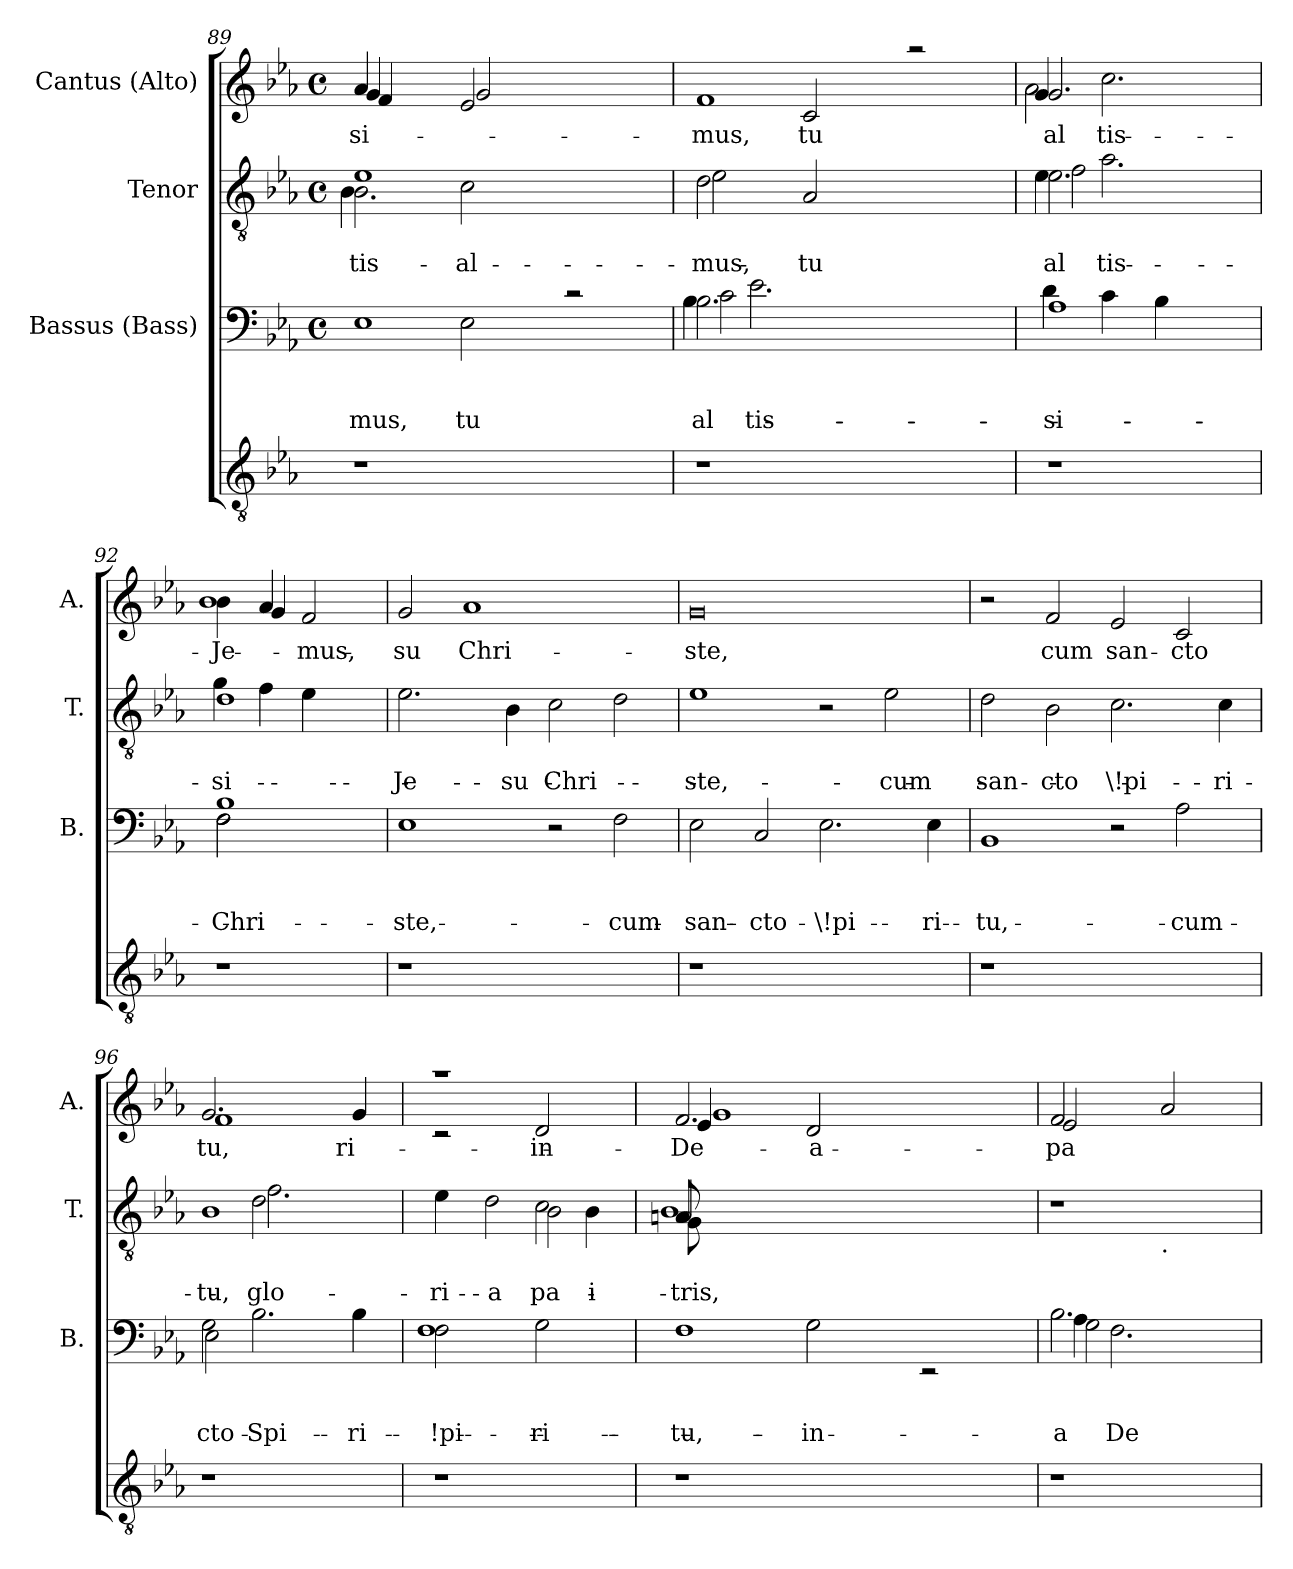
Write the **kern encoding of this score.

**kern	**kern	**text	**text	**text	**kern	**text	**text	**kern	**text
*part4	*part3	*part3	*part3	*part3	*part2	*part2	*part2	*part1	*part1
*staff4	*staff3	*staff3	*staff3	*staff3	*staff2	*staff2	*staff2	*staff1	*staff1
*	*I"Bassus (Bass)	*	*	*	*I"Tenor	*	*	*I"Cantus (Alto)	*
*	*I'B.	*	*	*	*I'T.	*	*	*I'A.	*
*clefGv2	*clefF4	*	*	*	*clefGv2	*	*	*clefG2	*
*k[b-e-a-]	*k[b-e-a-]	*	*	*	*k[b-e-a-]	*	*	*k[b-e-a-]	*
*E-:	*E-:	*	*	*	*E-:	*	*	*E-:	*
*	*M4/4	*	*	*	*M4/4	*	*	*M4/4	*
*	*met(c)	*	*	*	*met(c)	*	*	*met(c)	*
=89	=89	=89	=89	=89	=89	=89	=89	=89	=89
!	!	!	!	!LO:LY:b	!	!	!LO:LY:b	!	!
*	*^	*	*	*	*^	*	*	*	*
!	!	!	!	!	!	!	!	!	!LO:LY:b	!	!
*	*	*	*	*	*	*	*^	*	*	*	*
!	!	!	!	!	!	!	!	!	!	!LO:LY:b	!	!LO:LY:b
*	*	*	*	*	*	*	*	*	*	*	*^	*
*	*	*	*	*	*	*	*	*	*	*	*	*^	*
*	*	*	*	*	*	*	*	*	*	*	*	*	*^	*
1r	1E-	2ryy	.	.	-mus,	2.B-\	4B-\	1e-	.	-tis-	4a-/	4g/	4f/	2ryy	-si-
.	.	.	.	.	.	.	4ryy	.	.	.	2ryy	2ryy	4ryy	.	.
!	!	!	!	!	!LO:LY:b	!	!	!	!	!LO:LY:b	!	!	!	!	!
.	.	2E-\	.	.	tu	.	2c\	.	.	al-	.	.	2e-/	2g/	.
.	.	.	.	.	.	2ryy	.	.	.	.	2.ryy	2.ryy	.	.	.
2ryy	2rc	2ryy	.	.	.	.	2ryy	2ryy	.	.	.	.	2ryy	2ryy	.
.	.	.	.	.	.	4ryy	.	.	.	.	.	.	.	.	.
*	*v	*v	*	*	*	*	*	*	*	*	*v	*v	*v	*v	*
*	*	*	*	*	*v	*v	*v	*	*	*	*
=90	=90	=90	=90	=90	=90	=90	=90	=90	=90
!	!	!	!	!LO:LY:b	!	!	!	!	!
*	*^	*	*	*	*	*	*	*	*
!	!	!	!	!	!LO:LY:b	!	!	!	!	!
*	*	*^	*	*	*	*	*	*	*	*
!	!	!	!	!	!	!LO:LY:b	!	!	!LO:LY:b	!	!
*	*	*	*	*	*	*	*^	*	*	*	*
!	!	!	!	!	!	!	!	!	!	!LO:LY:b	!	!LO:LY:b
*	*	*	*	*	*	*	*	*	*	*	*^	*
1r	2.B-\	4B-\	2c\	.	.	-al-	2d\	2e-\	.	-mus,	1f	2ryy	-mus,
!	!	!	!	!	!	!LO:LY:b	!	!	!	!	!	!	!
.	.	2.e-\	.	.	.	tis-	.	.	.	.	.	.	.
!	!	!	!	!	!	!	!	!	!	!LO:LY:b	!	!	!LO:LY:b
.	.	.	2ryy	.	.	.	2ryy	2A-/	.	tu	.	2c/	tu
.	2ryy	.	.	.	.	.	.	.	.	.	.	.	.
2ryy	.	2ryy	2ryy	.	.	.	2ryy	2ryy	.	.	2raa	2ryy	.
.	4ryy	.	.	.	.	.	.	.	.	.	.	.	.
*	*v	*v	*v	*	*	*	*	*	*	*	*v	*v	*
*	*	*	*	*	*v	*v	*	*	*	*
=91	=91	=91	=91	=91	=91	=91	=91	=91	=91
!	!	!	!	!LO:LY:b	!	!	!	!	!
*	*^	*	*	*	*	*	*	*	*
!	!	!	!	!	!LO:LY:b	!	!	!LO:LY:b	!	!
*	*	*	*	*	*	*^	*	*	*	*
!	!	!	!	!	!	!	!	!	!LO:LY:b	!	!
*	*	*	*	*	*	*	*^	*	*	*	*
!	!	!	!	!	!	!	!	!	!	!LO:LY:b	!	!LO:LY:b
*	*	*	*	*	*	*	*	*	*	*	*^	*
!	!	!	!	!	!	!	!	!	!	!	!	!	!LO:LY:b
*	*	*	*	*	*	*	*	*	*	*	*	*^	*
!	!	!	!	!	!	!	!	!	!	!	!	!	!	!LO:LY:b
1r	1A-	4d\	.	.	si-	2.e-\	4e-\	2f\	.	-al-	2.g/	4g/	2a-\	-al-
!	!	!	!	!	!	!	!	!	!	!LO:LY:b	!	!	!	!LO:LY:b
.	.	4c\	.	.	.	.	2.a-\	.	.	tis-	.	2.cc\	.	tis-
.	.	4B-\	.	.	.	.	.	2ryy	.	.	.	.	2ryy	.
.	.	4ryy	.	.	.	4ryy	.	.	.	.	4ryy	.	.	.
*	*	*	*	*	*	*v	*v	*v	*	*	*	*	*	*
=92	=92	=92	=92	=92	=92	=92	=92	=92	=92	=92	=92	=92
!	!	!	!	!	!LO:LY:b	!	!	!	!	!	!	!
!	!	!	!	!	!LO:LY:b	!	!	!	!	!	!	!
*	*	*^	*	*	*	*	*	*	*	*	*	*
!	!	!	!	!	!	!LO:LY:b	!	!	!LO:LY:b	!	!	!	!
*	*	*	*	*	*	*	*^	*	*	*	*	*	*
!	!	!	!	!	!	!	!	!	!	!LO:LY:b	!	!	!	!LO:LY:b
!	!	!	!	!	!	!	!	!	!	!	!	!	!	!LO:LY:b
1r	2F\	2F\	1B-	.	.	Chri-	1d	4g\	.	si-	4b-\	4ryy	1b-	Je-
.	.	.	.	.	.	.	.	4f\	.	.	4a-/	4g/	.	.
!	!	!	!	!	!	!	!	!	!	!	!	!	!	!LO:LY:b
.	2ryy	2ryy	.	.	.	.	.	4e-\	.	.	2ryy	2f/	.	-mus,
.	.	.	.	.	.	.	.	4ryy	.	.	.	.	.	.
*	*v	*v	*v	*	*	*	*	*	*	*	*v	*v	*v	*
!!LO:PB:g=z
=93	=93	=93	=93	=93	=93	=93	=93	=93	=93	=93
!	!	!	!	!LO:LY:b	!	!	!	!LO:LY:b	!	!LO:LY:b
*	*	*	*	*	*v	*v	*	*	*	*
1r	1E-	.	.	-ste,	2.e-\	.	-Je-	2g/	-su
!	!	!	!	!	!	!	!	!	!LO:LY:b
.	.	.	.	.	.	.	.	1a-	Chri-
!	!	!	!	!	!	!	!LO:LY:b	!	!
.	.	.	.	.	4B-\	.	-su	.	.
!	!	!	!	!	!	!	!LO:LY:b	!	!
1ryy	2r	.	.	.	2c\	.	Chri-	.	.
!	!	!	!	!LO:LY:b	!	!	!	!	!
.	2F\	.	.	cum	2d\	.	.	2ryy	.
=94	=94	=94	=94	=94	=94	=94	=94	=94	=94
!	!	!	!	!LO:LY:b	!	!	!LO:LY:b	!	!LO:LY:b
1r	2E-\	.	.	san-	1e-	.	-ste,	0g	-ste,
!	!	!	!	!LO:LY:b	!	!	!	!	!
.	2C/	.	.	-cto	.	.	.	.	.
!	!	!	!	!LO:LY:b	!	!	!	!	!
1ryy	2.E-\	.	.	\!pi-	2r	.	.	.	.
!	!	!	!	!	!	!	!LO:LY:b	!	!
.	.	.	.	.	2e-\	.	cum	.	.
!	!	!	!	!LO:LY:b	!	!	!	!	!
.	4E-\	.	.	-ri-	.	.	.	.	.
=95	=95	=95	=95	=95	=95	=95	=95	=95	=95
!	!	!	!	!LO:LY:b	!	!	!LO:LY:b	!	!
1r	1BB-	.	.	-tu,	2d\	.	san-	2r	.
!	!	!	!	!	!	!	!LO:LY:b	!	!LO:LY:b
.	.	.	.	.	2B-\	.	-cto	2f/	cum
!	!	!	!	!	!	!	!LO:LY:b	!	!LO:LY:b
1ryy	2r	.	.	.	2.c\	.	\!pi-	2e-/	san-
!	!	!	!	!LO:LY:b	!	!	!	!	!LO:LY:b
.	2A-\	.	.	cum	.	.	.	2c/	-cto
!	!	!	!	!	!	!	!LO:LY:b	!	!
.	.	.	.	.	4c\	.	-ri-	.	.
=96	=96	=96	=96	=96	=96	=96	=96	=96	=96
!	!	!	!	!LO:LY:b	!	!	!	!	!
*	*^	*	*	*	*	*	*	*	*
!	!	!	!	!	!LO:LY:b	!	!	!LO:LY:b	!	!LO:LY:b
*	*^	*	*	*	*	*^	*	*	*^	*
*	*	*	*^	*	*	*	*	*^	*	*	*	*	*
!	!	!	!	!	!	!	!	!	!	!	!	!	!	!	!LO:LY:b
1r	2G\	2E-\	4ryy	2.ryy	.	.	-cto	1B-	4ryy	4ryy	.	-tu,	2.g/	1f	-tu,
!	!	!	!	!	!	!	!LO:LY:b	!	!	!	!	!LO:LY:b	!	!	!
!	!	!	!	!	!	!	!	!	!	!	!	!LO:LY:b	!	!	!
.	.	.	2.B-\	.	.	.	Spi-	.	2d\	2.f\	.	glo-	.	.	.
.	2ryy	2ryy	.	.	.	.	.	.	.	.	.	.	.	.	.
!	!	!	!	!	!	!	!LO:LY:b	!	!	!	!	!	!	!	!LO:LY:b
.	.	.	.	4B-\	.	.	-ri-	.	4ryy	.	.	.	4g/	.	-ri-
=97	=97	=97	=97	=97	=97	=97	=97	=97	=97	=97	=97	=97	=97	=97	=97
!	!	!	!	!	!	!	!LO:LY:b	!	!	!	!	!	!	!	!
!	!	!	!	!	!	!	!LO:LY:b	!	!	!	!	!LO:LY:b	!	!	!
*	*	*v	*v	*v	*	*	*	*	*	*	*	*	*	*	*
1r	2F\	1F	.	.	-!pi-	4e-\	2ryy	2ryy	.	-ri-	1raa	2rc	.
!	!	!	!	!	!	!	!	!	!	!LO:LY:b	!	!	!
.	.	.	.	.	.	2d\	.	.	.	-a	.	.	.
!	!	!	!	!	!LO:LY:b	!	!	!	!	!LO:LY:b	!	!	!
!	!	!	!	!	!	!	!	!	!	!LO:LY:b	!	!	!LO:LY:b
.	2G\	.	.	.	ri-	.	2c\	2B-\	.	-pa-	.	2d/	in
!	!	!	!	!	!	!	!	!	!	!LO:LY:b	!	!	!
.	.	.	.	.	.	4B-\	.	.	.	i	.	.	.
*	*	*	*	*	*	*v	*v	*v	*	*	*	*	*
*	*	*	*	*	*	*	*	*	*v	*v	*
!!LO:LB:g=z
=98	=98	=98	=98	=98	=98	=98	=98	=98	=98	=98
!	!	!	!	!	!LO:LY:b	!	!	!LO:LY:b	!	!LO:LY:b
*	*	*^	*	*	*	*^	*	*	*^	*
*	*	*	*	*	*	*	*	*^	*	*	*	*	*
*	*	*	*	*	*	*	*	*	*^	*	*	*	*	*
!	!	!	!	!	!	!	!	!	!	!	!	!	!	!	!LO:LY:b
*	*	*	*	*	*	*	*	*	*	*	*	*	*	*^	*
!	!	!	!	!	!	!	!	!	!	!	!	!	!	!	!	!LO:LY:b
1r	4.ryy	1F	2ryy	.	.	-tu,	8An/	8G\	2A/	1B-	.	-tris,	2.f/	4e-/	1g	De-
.	.	.	.	.	.	.	2ryy	2ryy	.	.	.	.	.	.	.	.
.	.	.	.	.	.	.	.	.	.	.	.	.	.	4ryy	.	.
.	1ryy	.	.	.	.	.	.	.	.	.	.	.	.	.	.	.
!	!	!	!	!	!	!LO:LY:b	!	!	!	!	!	!	!	!	!	!LO:LY:b
.	.	.	2G\	.	.	in	.	.	2ryy	.	.	.	.	2d/	.	-a
.	.	.	.	.	.	.	2..ryy	2..ryy	.	.	.	.	.	.	.	.
.	.	.	.	.	.	.	.	.	.	.	.	.	2ryy	.	.	.
2ryy	.	2rEE	2ryy	.	.	.	.	.	2ryy	2ryy	.	.	.	2ryy	2ryy	.
.	.	.	.	.	.	.	.	.	.	.	.	.	4ryy	.	.	.
.	8ryy	.	.	.	.	.	.	.	.	.	.	.	.	.	.	.
*	*	*	*	*	*	*	*v	*v	*v	*v	*	*	*	*	*	*
*	*	*	*	*	*	*	*	*	*	*v	*v	*v	*
=99	=99	=99	=99	=99	=99	=99	=99	=99	=99	=99	=99
!	!	!	!	!	!	!LO:LY:b	!	!	!	!	!
!	!	!	!	!	!	!LO:LY:b	!	!	!	!	!
!	!	!	!	!	!	!LO:LY:b	!	!	!	!	!LO:LY:b
*	*	*	*	*	*	*	*	*	*	*^	*
!	!	!	!	!	!	!	!	!	!	!	!	!LO:LY:b
*	*	*	*	*	*	*	*^	*	*	*	*	*
1r	2.B-\	4A-\	2G\	.	.	-a	1r	2ryy	.	.	2f/	2e-/	pa-
!	!	!	!	!	!	!LO:LY:b	!	!	!	!	!	!	!
.	.	2.F\	.	.	.	-De-	.	.	.	.	.	.	.
!	!	!	!	!	!	!	!	!LO:TX:b:t=.	!	!	!	!	!
.	.	.	2ryy	.	.	.	.	2ryy	.	.	2ryy	2a-/	.
.	4ryy	.	.	.	.	.	.	.	.	.	.	.	.
*	*v	*v	*v	*	*	*	*	*	*	*	*v	*v	*
*	*	*	*	*	*v	*v	*	*	*	*
=	=	=	=	=	=	=	=	=	=
*-	*-	*-	*-	*-	*-	*-	*-	*-	*-
